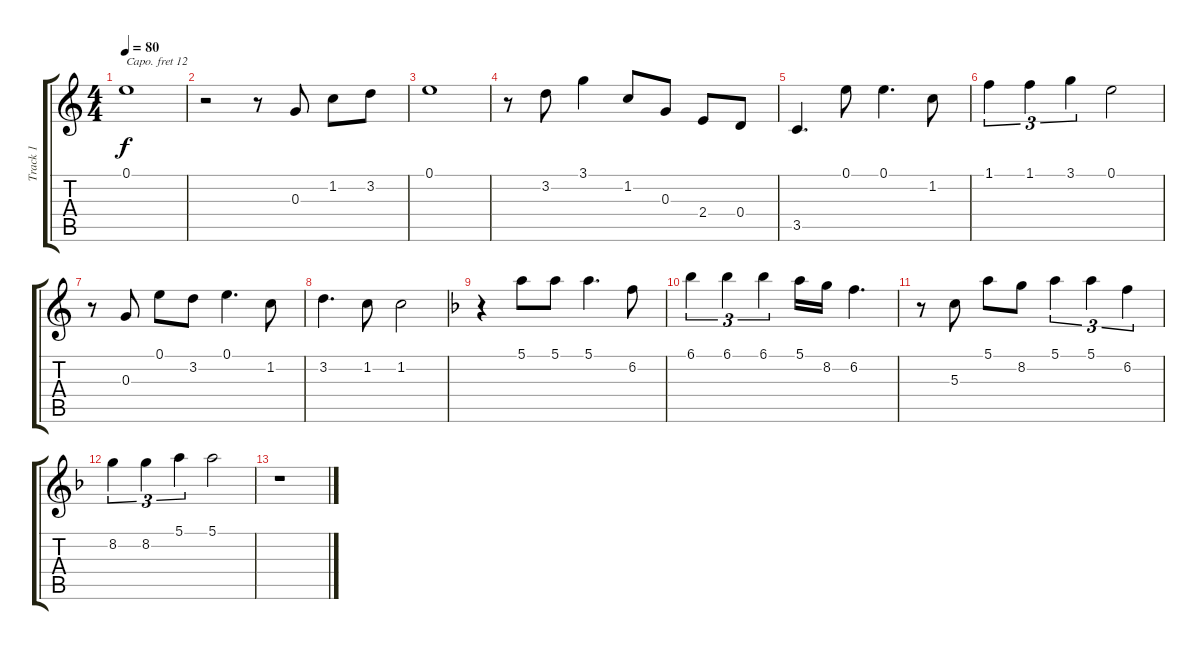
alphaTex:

\track ("Track 1" "Track 1") {instrument flute}
\staff {score tabs}
\capo 12
\tuning (E4 B3 G3 D3 A2 E2) {hide}
\ts (4 4)
\tempo 80
\clef g2
\ks c
0.1.1{dy f} |
r.2 r.8 0.3.8 1.2.8 3.2.8 |
0.1.1 |
r.8 3.2.8 3.1.4 1.2.8 0.3.8 2.4.8 0.4.8 |
3.5.4{d} 0.1.8 0.1.4{d} 1.2.8 |
1.1.4{tu (3 2)} 1.1.4{tu (3 2)} 3.1.4{tu (3 2)} 0.1.2 |
r.8 0.3.8 0.1.8 3.2.8 0.1.4{d} 1.2.8 |
3.2.4{d} 1.2.8 1.2.2 |
\ks f
r.4 5.1.8 5.1.8 5.1.4{d} 6.2.8 |
6.1.4{tu (3 2)} 6.1.4{tu (3 2)} 6.1.4{tu (3 2)} 5.1.16 8.2.16 6.2.4{d} |
r.8 5.3.8 5.1.8 8.2.8 5.1.4{tu (3 2)} 5.1.4{tu (3 2)} 6.2.4{tu (3 2)} |
8.2.4{tu (3 2)} 8.2.4{tu (3 2)} 5.1.4{tu (3 2)} 5.1.2 |
r.1
